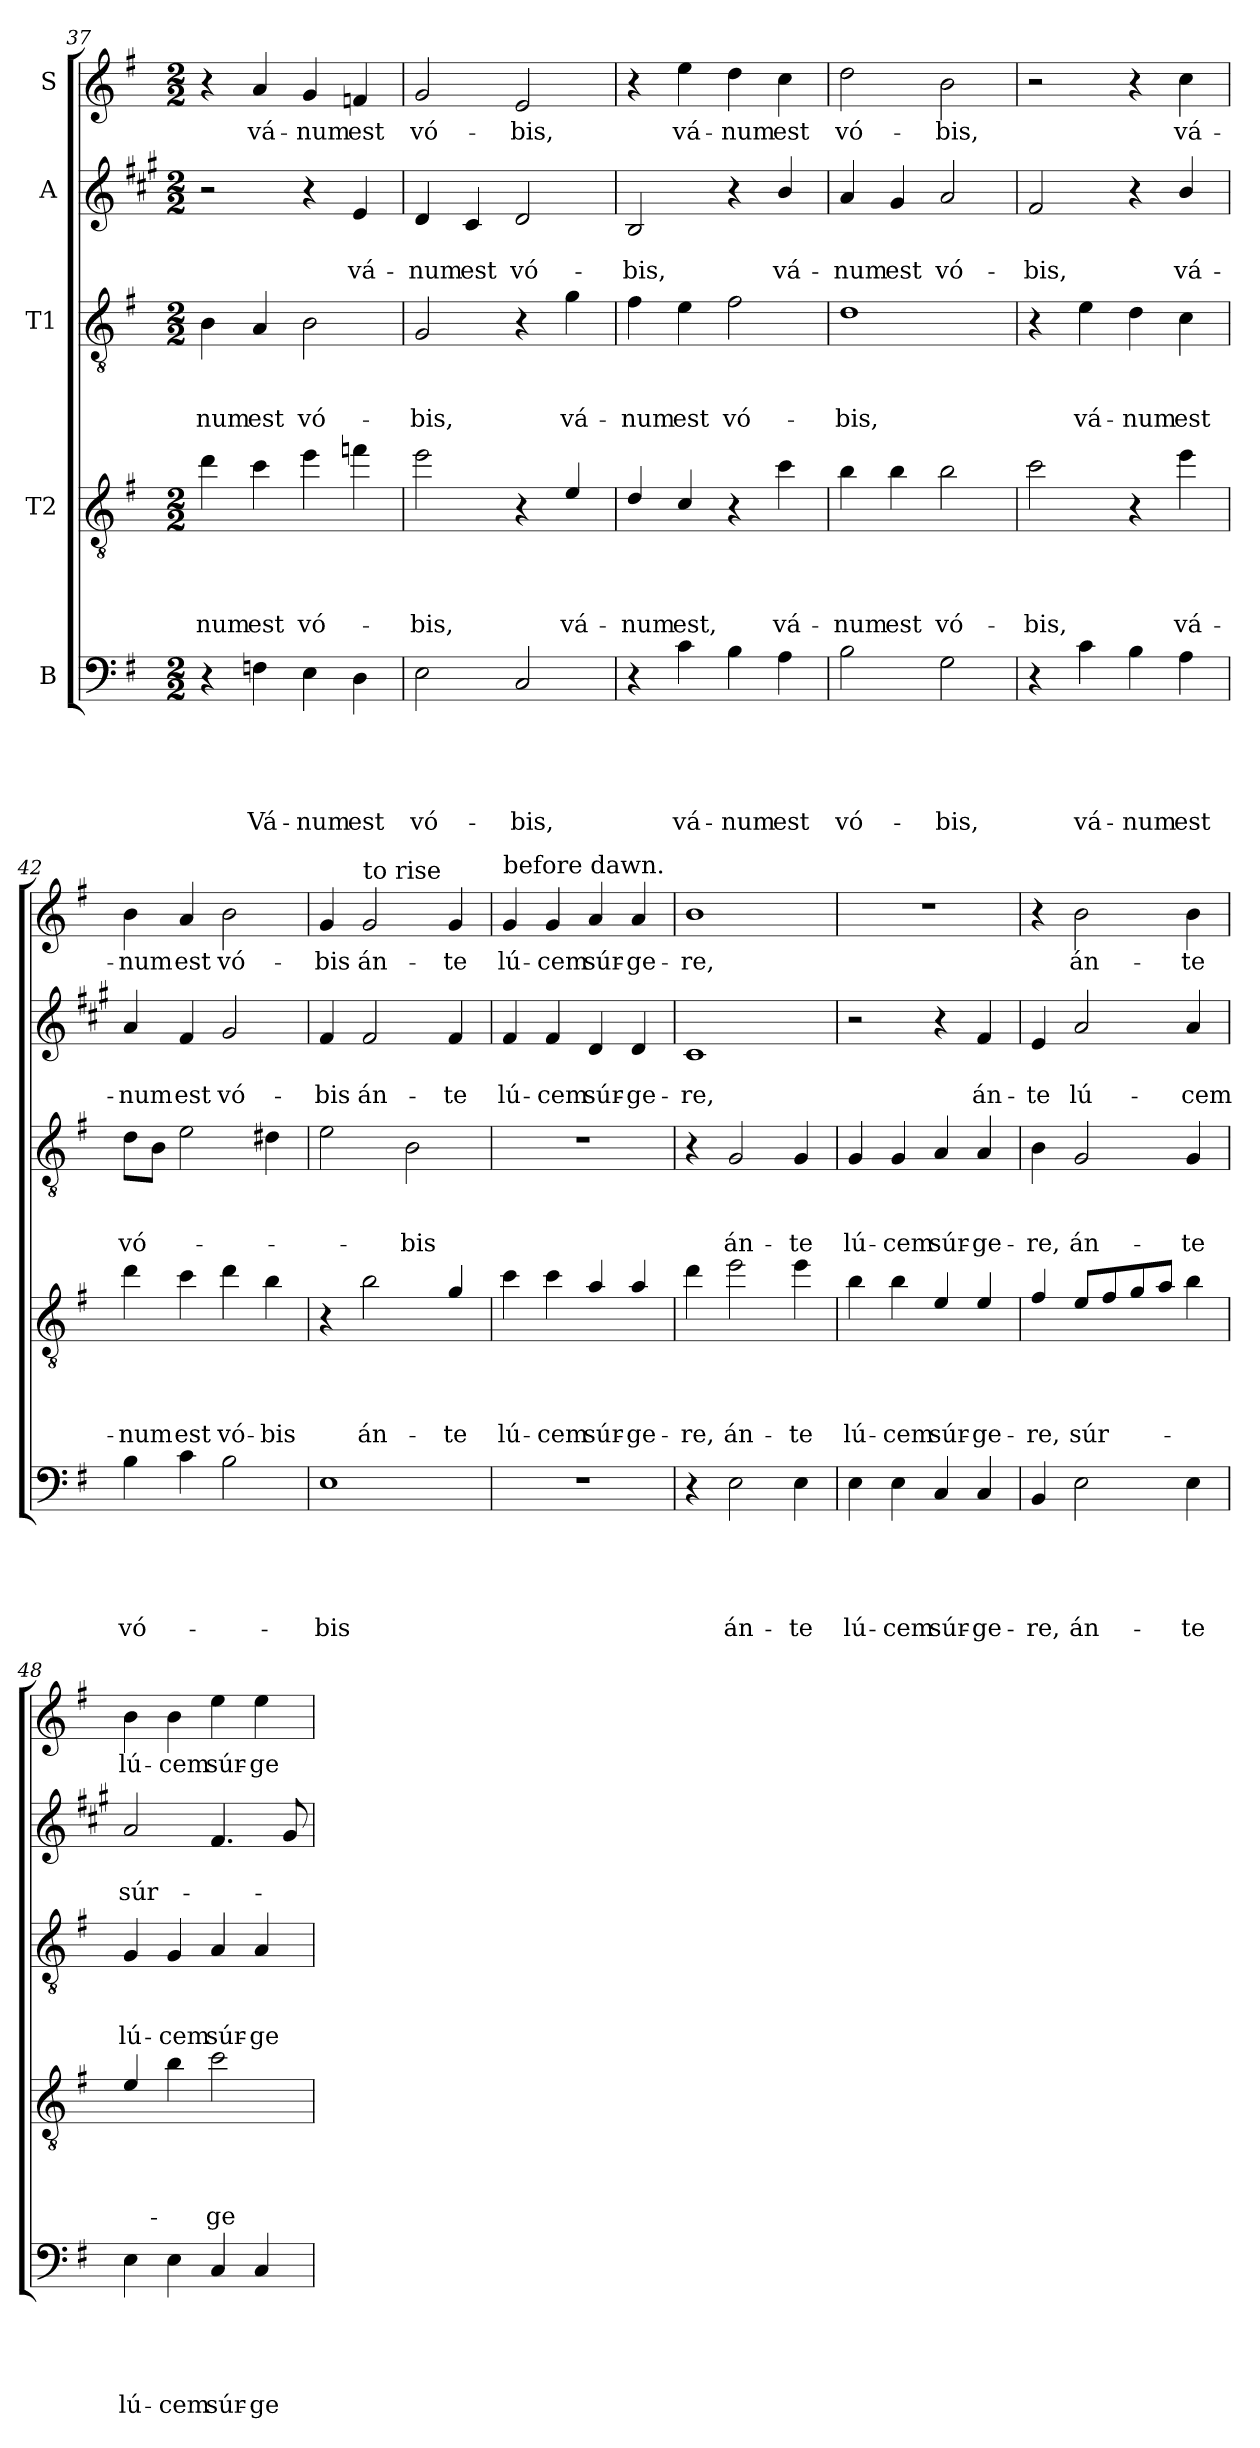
**kern	**text	**text	**text	**text	**text	**kern	**text	**text	**text	**text	**kern	**text	**text	**text	**kern	**text	**text	**kern	**text
*part5	*part5	*part5	*part5	*part5	*part5	*part4	*part4	*part4	*part4	*part4	*part3	*part3	*part3	*part3	*part2	*part2	*part2	*part1	*part1
*staff5	*staff5	*staff5	*staff5	*staff5	*staff5	*staff4	*staff4	*staff4	*staff4	*staff4	*staff3	*staff3	*staff3	*staff3	*staff2	*staff2	*staff2	*staff1	*staff1
*I"B	*	*	*	*	*	*I"T2	*	*	*	*	*I"T1	*	*	*	*I"A	*	*	*I"S	*
*clefF4	*	*	*	*	*	*clefGv2	*	*	*	*	*clefGv2	*	*	*	*clefG2	*	*	*clefG2	*
*	*	*	*	*	*	*ITrd8c14	*	*	*	*	*	*	*	*	*ITrd1c2	*	*	*	*
*k[f#]	*	*	*	*	*	*k[f#]	*	*	*	*	*k[f#]	*	*	*	*k[f#]	*	*	*k[f#]	*
*G:	*	*	*	*	*	*G:	*	*	*	*	*G:	*	*	*	*G:	*	*	*G:	*
*M2/2	*	*	*	*	*	*M2/2	*	*	*	*	*M2/2	*	*	*	*M2/2	*	*	*M2/2	*
=37	=37	=37	=37	=37	=37	=37	=37	=37	=37	=37	=37	=37	=37	=37	=37	=37	=37	=37	=37
!	!	!	!	!	!	!	!	!	!	!LO:LY:b	!	!	!	!LO:LY:b	!	!	!	!	!
4r	.	.	.	.	.	4d\	.	.	.	-num	4B\	.	.	-num	2r	.	.	4r	.
!	!	!	!	!	!LO:LY:b	!	!	!	!	!LO:LY:b	!	!	!	!LO:LY:b	!	!	!	!	!LO:LY:b
4Fn\	.	.	.	.	Vá-	4c\	.	.	.	est	4A/	.	.	est	.	.	.	4a/	vá-
!	!	!	!	!	!LO:LY:b	!	!	!	!	!LO:LY:b	!	!	!	!LO:LY:b	!	!	!	!	!LO:LY:b
4E\	.	.	.	.	-num	4e\	.	.	.	vó-	2B\	.	.	vó-	4r	.	.	4g/	-num
!	!	!	!	!	!LO:LY:b	!	!	!	!	!	!	!	!	!	!	!	!LO:LY:b	!	!LO:LY:b
4D\	.	.	.	.	est	4fn\	.	.	.	.	.	.	.	.	4d/	.	vá-	4fn/	est
=38	=38	=38	=38	=38	=38	=38	=38	=38	=38	=38	=38	=38	=38	=38	=38	=38	=38	=38	=38
!	!	!	!	!	!LO:LY:b	!	!	!	!	!LO:LY:b	!	!	!	!LO:LY:b	!	!	!LO:LY:b	!	!LO:LY:b
2E\	.	.	.	.	vó-	2e\	.	.	.	-bis,	2G/	.	.	-bis,	4c/	.	-num	2g/	vó-
!	!	!	!	!	!	!	!	!	!	!	!	!	!	!	!	!	!LO:LY:b	!	!
.	.	.	.	.	.	.	.	.	.	.	.	.	.	.	4B/	.	est	.	.
!	!	!	!	!	!LO:LY:b	!	!	!	!	!	!	!	!	!	!	!	!LO:LY:b	!	!LO:LY:b
2C/	.	.	.	.	-bis,	4r	.	.	.	.	4r	.	.	.	2c/	.	vó-	2e/	-bis,
!	!	!	!	!	!	!	!	!	!	!LO:LY:b	!	!	!	!LO:LY:b	!	!	!	!	!
.	.	.	.	.	.	4E/	.	.	.	vá-	4g\	.	.	vá-	.	.	.	.	.
=39	=39	=39	=39	=39	=39	=39	=39	=39	=39	=39	=39	=39	=39	=39	=39	=39	=39	=39	=39
!	!	!	!	!	!	!	!	!	!	!LO:LY:b	!	!	!	!LO:LY:b	!	!	!LO:LY:b	!	!
4r	.	.	.	.	.	4D/	.	.	.	-num	4f#\	.	.	-num	2A/	.	-bis,	4r	.
!	!	!	!	!	!LO:LY:b	!	!	!	!	!LO:LY:b	!	!	!	!LO:LY:b	!	!	!	!	!LO:LY:b
4c\	.	.	.	.	vá-	4C/	.	.	.	est,	4e\	.	.	est	.	.	.	4ee\	vá-
!	!	!	!	!	!LO:LY:b	!	!	!	!	!	!	!	!	!LO:LY:b	!	!	!	!	!LO:LY:b
4B\	.	.	.	.	-num	4r	.	.	.	.	2f#\	.	.	vó-	4r	.	.	4dd\	-num
!	!	!	!	!	!LO:LY:b	!	!	!	!	!LO:LY:b	!	!	!	!	!	!	!LO:LY:b	!	!LO:LY:b
4A\	.	.	.	.	est	4c\	.	.	.	vá-	.	.	.	.	4a/	.	vá-	4cc\	est
=40	=40	=40	=40	=40	=40	=40	=40	=40	=40	=40	=40	=40	=40	=40	=40	=40	=40	=40	=40
!	!	!	!	!	!LO:LY:b	!	!	!	!	!LO:LY:b	!	!	!	!LO:LY:b	!	!	!LO:LY:b	!	!LO:LY:b
2B\	.	.	.	.	vó-	4B\	.	.	.	-num	1d	.	.	-bis,	4g/	.	-num	2dd\	vó-
!	!	!	!	!	!	!	!	!	!	!LO:LY:b	!	!	!	!	!	!	!LO:LY:b	!	!
.	.	.	.	.	.	4B\	.	.	.	est	.	.	.	.	4f#/	.	est	.	.
!	!	!	!	!	!LO:LY:b	!	!	!	!	!LO:LY:b	!	!	!	!	!	!	!LO:LY:b	!	!LO:LY:b
2G\	.	.	.	.	-bis,	2B\	.	.	.	vó-	.	.	.	.	2g/	.	vó-	2b\	-bis,
!!LO:PB:g=z
=41	=41	=41	=41	=41	=41	=41	=41	=41	=41	=41	=41	=41	=41	=41	=41	=41	=41	=41	=41
!	!	!	!	!	!	!	!	!	!	!LO:LY:b	!	!	!	!	!	!	!LO:LY:b	!	!
4r	.	.	.	.	.	2c\	.	.	.	-bis,	4r	.	.	.	2e/	.	-bis,	2r	.
!	!	!	!	!	!LO:LY:b	!	!	!	!	!	!	!	!	!LO:LY:b	!	!	!	!	!
4c\	.	.	.	.	vá-	.	.	.	.	.	4e\	.	.	vá-	.	.	.	.	.
!	!	!	!	!	!LO:LY:b	!	!	!	!	!	!	!	!	!LO:LY:b	!	!	!	!	!
4B\	.	.	.	.	-num	4r	.	.	.	.	4d\	.	.	-num	4r	.	.	4r	.
!	!	!	!	!	!LO:LY:b	!	!	!	!	!LO:LY:b	!	!	!	!LO:LY:b	!	!	!LO:LY:b	!	!LO:LY:b
4A\	.	.	.	.	est	4e\	.	.	.	vá-	4c\	.	.	est	4a/	.	vá-	4cc\	vá-
=42	=42	=42	=42	=42	=42	=42	=42	=42	=42	=42	=42	=42	=42	=42	=42	=42	=42	=42	=42
!	!	!	!	!	!LO:LY:b	!	!	!	!	!LO:LY:b	!	!	!	!LO:LY:b	!	!	!LO:LY:b	!	!LO:LY:b
4B\	.	.	.	.	vó-	4d\	.	.	.	-num	8d\L	.	.	vó-	4g/	.	-num	4b\	-num
.	.	.	.	.	.	.	.	.	.	.	8B\J	.	.	.	.	.	.	.	.
!	!	!	!	!	!	!	!	!	!	!LO:LY:b	!	!	!	!	!	!	!LO:LY:b	!	!LO:LY:b
4c\	.	.	.	.	.	4c\	.	.	.	est	2e\	.	.	.	4e/	.	est	4a/	est
!	!	!	!	!	!	!	!	!	!	!LO:LY:b	!	!	!	!	!	!	!LO:LY:b	!	!LO:LY:b
2B\	.	.	.	.	.	4d\	.	.	.	vó-	.	.	.	.	2f#/	.	vó-	2b\	vó-
!	!	!	!	!	!	!	!	!	!	!LO:LY:b	!	!	!	!	!	!	!	!	!
.	.	.	.	.	.	4B\	.	.	.	-bis	4d#\	.	.	.	.	.	.	.	.
=43	=43	=43	=43	=43	=43	=43	=43	=43	=43	=43	=43	=43	=43	=43	=43	=43	=43	=43	=43
!	!	!	!	!	!LO:LY:b	!	!	!	!	!	!	!	!	!	!	!	!LO:LY:b	!	!LO:LY:b
1E	.	.	.	.	-bis	4r	.	.	.	.	2e\	.	.	.	4e/	.	-bis	4g/	-bis
!	!	!	!	!	!	!	!	!	!	!	!	!	!	!	!	!	!	!LO:TX:a:t=to rise	!
!	!	!	!	!	!	!	!	!	!	!LO:LY:b	!	!	!	!	!	!	!LO:LY:b	!	!LO:LY:b
.	.	.	.	.	.	2B\	.	.	.	án-	.	.	.	.	2e/	.	án-	2g/	án-
!	!	!	!	!	!	!	!	!	!	!	!	!	!	!LO:LY:b	!	!	!	!	!
.	.	.	.	.	.	.	.	.	.	.	2B\	.	.	-bis	.	.	.	.	.
!	!	!	!	!	!	!	!	!	!	!LO:LY:b	!	!	!	!	!	!	!LO:LY:b	!	!LO:LY:b
.	.	.	.	.	.	4G/	.	.	.	-te	.	.	.	.	4e/	.	-te	4g/	-te
=44	=44	=44	=44	=44	=44	=44	=44	=44	=44	=44	=44	=44	=44	=44	=44	=44	=44	=44	=44
!	!	!	!	!	!	!	!	!	!	!	!	!	!	!	!	!	!	!LO:TX:a:t=before dawn.	!
!	!	!	!	!	!	!	!	!	!	!LO:LY:b	!	!	!	!	!	!	!LO:LY:b	!	!LO:LY:b
1r	.	.	.	.	.	4c\	.	.	.	lú-	1r	.	.	.	4e/	.	lú-	4g/	lú-
!	!	!	!	!	!	!	!	!	!	!LO:LY:b	!	!	!	!	!	!	!LO:LY:b	!	!LO:LY:b
.	.	.	.	.	.	4c\	.	.	.	-cem	.	.	.	.	4e/	.	-cem	4g/	-cem
!	!	!	!	!	!	!	!	!	!	!LO:LY:b	!	!	!	!	!	!	!LO:LY:b	!	!LO:LY:b
.	.	.	.	.	.	4A/	.	.	.	súr-	.	.	.	.	4c/	.	súr-	4a/	súr-
!	!	!	!	!	!	!	!	!	!	!LO:LY:b	!	!	!	!	!	!	!LO:LY:b	!	!LO:LY:b
.	.	.	.	.	.	4A/	.	.	.	-ge-	.	.	.	.	4c/	.	-ge-	4a/	-ge-
=45	=45	=45	=45	=45	=45	=45	=45	=45	=45	=45	=45	=45	=45	=45	=45	=45	=45	=45	=45
!	!	!	!	!	!	!	!	!	!	!LO:LY:b	!	!	!	!	!	!	!LO:LY:b	!	!LO:LY:b
4r	.	.	.	.	.	4d\	.	.	.	-re,	4r	.	.	.	1B	.	-re,	1b	-re,
!	!	!	!	!	!LO:LY:b	!	!	!	!	!LO:LY:b	!	!	!	!LO:LY:b	!	!	!	!	!
2E\	.	.	.	.	án-	2e\	.	.	.	án-	2G/	.	.	án-	.	.	.	.	.
!	!	!	!	!	!LO:LY:b	!	!	!	!	!LO:LY:b	!	!	!	!LO:LY:b	!	!	!	!	!
4E\	.	.	.	.	-te	4e\	.	.	.	-te	4G/	.	.	-te	.	.	.	.	.
=46	=46	=46	=46	=46	=46	=46	=46	=46	=46	=46	=46	=46	=46	=46	=46	=46	=46	=46	=46
!	!	!	!	!	!LO:LY:b	!	!	!	!	!LO:LY:b	!	!	!	!LO:LY:b	!	!	!	!	!
4E\	.	.	.	.	lú-	4B\	.	.	.	lú-	4G/	.	.	lú-	2r	.	.	1r	.
!	!	!	!	!	!LO:LY:b	!	!	!	!	!LO:LY:b	!	!	!	!LO:LY:b	!	!	!	!	!
4E\	.	.	.	.	-cem	4B\	.	.	.	-cem	4G/	.	.	-cem	.	.	.	.	.
!	!	!	!	!	!LO:LY:b	!	!	!	!	!LO:LY:b	!	!	!	!LO:LY:b	!	!	!	!	!
4C/	.	.	.	.	súr-	4E/	.	.	.	súr-	4A/	.	.	súr-	4r	.	.	.	.
!	!	!	!	!	!LO:LY:b	!	!	!	!	!LO:LY:b	!	!	!	!LO:LY:b	!	!	!LO:LY:b	!	!
4C/	.	.	.	.	-ge-	4E/	.	.	.	-ge-	4A/	.	.	-ge-	4e/	.	án-	.	.
!!LO:LB:g=z
=47	=47	=47	=47	=47	=47	=47	=47	=47	=47	=47	=47	=47	=47	=47	=47	=47	=47	=47	=47
!	!	!	!	!	!LO:LY:b	!	!	!	!	!LO:LY:b	!	!	!	!LO:LY:b	!	!	!LO:LY:b	!	!
4BB/	.	.	.	.	-re,	4F#/	.	.	.	-re,	4B\	.	.	-re,	4d/	.	-te	4r	.
!	!	!	!	!	!LO:LY:b	!	!	!	!	!LO:LY:b	!	!	!	!LO:LY:b	!	!	!LO:LY:b	!	!LO:LY:b
2E\	.	.	.	.	án-	8E/L	.	.	.	súr-	2G/	.	.	án-	2g/	.	lú-	2b\	án-
.	.	.	.	.	.	8F#/	.	.	.	.	.	.	.	.	.	.	.	.	.
.	.	.	.	.	.	8G/	.	.	.	.	.	.	.	.	.	.	.	.	.
.	.	.	.	.	.	8A/J	.	.	.	.	.	.	.	.	.	.	.	.	.
!	!	!	!	!	!LO:LY:b	!	!	!	!	!	!	!	!	!LO:LY:b	!	!	!LO:LY:b	!	!LO:LY:b
4E\	.	.	.	.	-te	4B\	.	.	.	.	4G/	.	.	-te	4g/	.	-cem	4b\	-te
=48	=48	=48	=48	=48	=48	=48	=48	=48	=48	=48	=48	=48	=48	=48	=48	=48	=48	=48	=48
!	!	!	!	!	!LO:LY:b	!	!	!	!	!	!	!	!	!LO:LY:b	!	!	!LO:LY:b	!	!LO:LY:b
4E\	.	.	.	.	lú-	4E/	.	.	.	.	4G/	.	.	lú-	2g/	.	súr-	4b\	lú-
!	!	!	!	!	!LO:LY:b	!	!	!	!	!	!	!	!	!LO:LY:b	!	!	!	!	!LO:LY:b
4E\	.	.	.	.	-cem	4B\	.	.	.	.	4G/	.	.	-cem	.	.	.	4b\	-cem
!	!	!	!	!	!LO:LY:b	!	!	!	!	!LO:LY:b	!	!	!	!LO:LY:b	!	!	!	!	!LO:LY:b
4C/	.	.	.	.	súr-	2c\	.	.	.	-ge-	4A/	.	.	súr-	4.e/	.	.	4ee\	súr-
!	!	!	!	!	!LO:LY:b	!	!	!	!	!	!	!	!	!LO:LY:b	!	!	!	!	!LO:LY:b
4C/	.	.	.	.	-ge-	.	.	.	.	.	4A/	.	.	-ge-	.	.	.	4ee\	-ge-
.	.	.	.	.	.	.	.	.	.	.	.	.	.	.	8f#/	.	.	.	.
=	=	=	=	=	=	=	=	=	=	=	=	=	=	=	=	=	=	=	=
*-	*-	*-	*-	*-	*-	*-	*-	*-	*-	*-	*-	*-	*-	*-	*-	*-	*-	*-	*-
